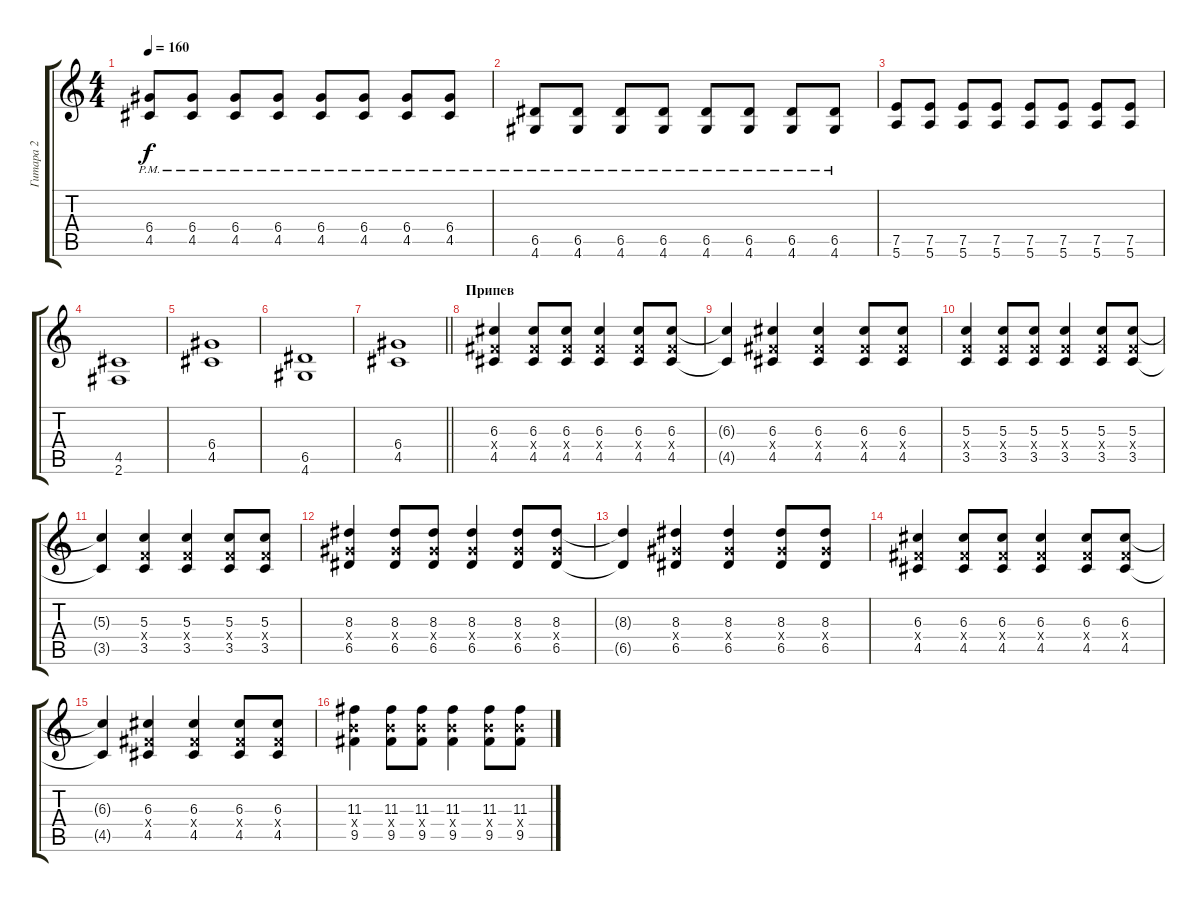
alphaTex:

\track ("Гитара 2" "Гитара 2") {instrument distortionguitar}
\staff {score tabs}
\tuning (E4 B3 G3 D3 A2 E2) {hide}
\ts (4 4)
\tempo 160
\clef g2
\ks c
(6.4{pm} 4.5{pm}).8{dy f} (6.4{pm} 4.5{pm}).8 (6.4{pm} 4.5{pm}).8 (6.4{pm} 4.5{pm}).8 (6.4{pm} 4.5{pm}).8 (6.4{pm} 4.5{pm}).8 (6.4{pm} 4.5{pm}).8 (6.4{pm} 4.5{pm}).8 |
(6.5{pm} 4.6{pm}).8 (6.5{pm} 4.6{pm}).8 (6.5{pm} 4.6{pm}).8 (6.5{pm} 4.6{pm}).8 (6.5{pm} 4.6{pm}).8 (6.5{pm} 4.6{pm}).8 (6.5{pm} 4.6{pm}).8 (6.5{pm} 4.6{pm}).8 |
(7.5 5.6).8 (7.5 5.6).8 (7.5 5.6).8 (7.5 5.6).8 (7.5 5.6).8 (7.5 5.6).8 (7.5 5.6).8 (7.5 5.6).8 |
(4.5 2.6).1 |
(6.4 4.5).1 |
(6.5 4.6).1 |
\barLineRight lightlight
(6.4 4.5).1 |
\section ("" "Припев")
(6.3 4.4{x} 4.5).4 (6.3 4.4{x} 4.5).8 (6.3 4.4{x} 4.5).8 (6.3 4.4{x} 4.5).4 (6.3 4.4{x} 4.5).8 (6.3 4.4{x} 4.5).8 |
(6.3{t} 4.5{t}).4 (6.3 4.4{x} 4.5).4 (6.3 4.4{x} 4.5).4 (6.3 4.4{x} 4.5).8 (6.3 4.4{x} 4.5).8 |
(5.3 3.4{x} 3.5).4 (5.3 3.4{x} 3.5).8 (5.3 3.4{x} 3.5).8 (5.3 3.4{x} 3.5).4 (5.3 3.4{x} 3.5).8 (5.3 3.4{x} 3.5).8 |
(5.3{t} 3.5{t}).4 (5.3 3.4{x} 3.5).4 (5.3 3.4{x} 3.5).4 (5.3 3.4{x} 3.5).8 (5.3 3.4{x} 3.5).8 |
(8.3 6.4{x} 6.5).4 (8.3 6.4{x} 6.5).8 (8.3 6.4{x} 6.5).8 (8.3 6.4{x} 6.5).4 (8.3 6.4{x} 6.5).8 (8.3 6.4{x} 6.5).8 |
(8.3{t} 6.5{t}).4 (8.3 6.4{x} 6.5).4 (8.3 6.4{x} 6.5).4 (8.3 6.4{x} 6.5).8 (8.3 6.4{x} 6.5).8 |
(6.3 4.4{x} 4.5).4 (6.3 4.4{x} 4.5).8 (6.3 4.4{x} 4.5).8 (6.3 4.4{x} 4.5).4 (6.3 4.4{x} 4.5).8 (6.3 4.4{x} 4.5).8 |
(6.3{t} 4.5{t}).4 (6.3 4.4{x} 4.5).4 (6.3 4.4{x} 4.5).4 (6.3 4.4{x} 4.5).8 (6.3 4.4{x} 4.5).8 |
(11.3 9.4{x} 9.5).4 (11.3 9.4{x} 9.5).8 (11.3 9.4{x} 9.5).8 (11.3 9.4{x} 9.5).4 (11.3 9.4{x} 9.5).8 (11.3 9.4{x} 9.5).8
